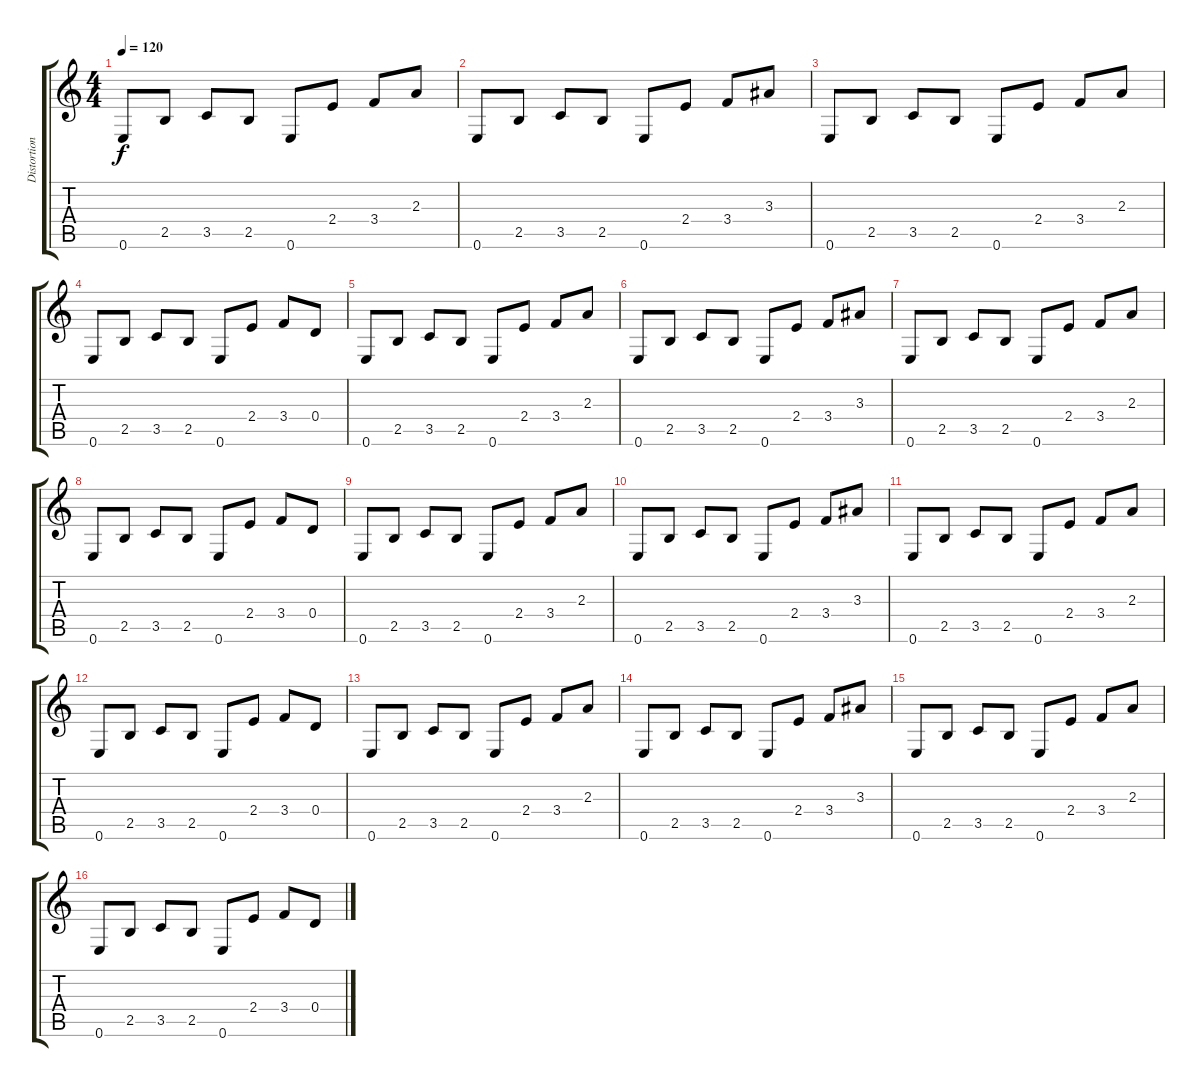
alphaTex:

\track ("Distortion" "Distortion") {instrument distortionguitar}
\staff {score tabs}
\tuning (E4 B3 G3 D3 A2 E2) {hide}
\ts (4 4)
\tempo 120
\clef g2
\ks c
0.6.8{dy f} 2.5.8 3.5.8 2.5.8 0.6.8 2.4.8 3.4.8 2.3.8 |
0.6.8 2.5.8 3.5.8 2.5.8 0.6.8 2.4.8 3.4.8 3.3.8 |
0.6.8 2.5.8 3.5.8 2.5.8 0.6.8 2.4.8 3.4.8 2.3.8 |
0.6.8 2.5.8 3.5.8 2.5.8 0.6.8 2.4.8 3.4.8 0.4.8 |
0.6.8 2.5.8 3.5.8 2.5.8 0.6.8 2.4.8 3.4.8 2.3.8 |
0.6.8 2.5.8 3.5.8 2.5.8 0.6.8 2.4.8 3.4.8 3.3.8 |
0.6.8 2.5.8 3.5.8 2.5.8 0.6.8 2.4.8 3.4.8 2.3.8 |
0.6.8 2.5.8 3.5.8 2.5.8 0.6.8 2.4.8 3.4.8 0.4.8 |
0.6.8 2.5.8 3.5.8 2.5.8 0.6.8 2.4.8 3.4.8 2.3.8 |
0.6.8 2.5.8 3.5.8 2.5.8 0.6.8 2.4.8 3.4.8 3.3.8 |
0.6.8 2.5.8 3.5.8 2.5.8 0.6.8 2.4.8 3.4.8 2.3.8 |
0.6.8 2.5.8 3.5.8 2.5.8 0.6.8 2.4.8 3.4.8 0.4.8 |
0.6.8 2.5.8 3.5.8 2.5.8 0.6.8 2.4.8 3.4.8 2.3.8 |
0.6.8 2.5.8 3.5.8 2.5.8 0.6.8 2.4.8 3.4.8 3.3.8 |
0.6.8 2.5.8 3.5.8 2.5.8 0.6.8 2.4.8 3.4.8 2.3.8 |
0.6.8 2.5.8 3.5.8 2.5.8 0.6.8 2.4.8 3.4.8 0.4.8
